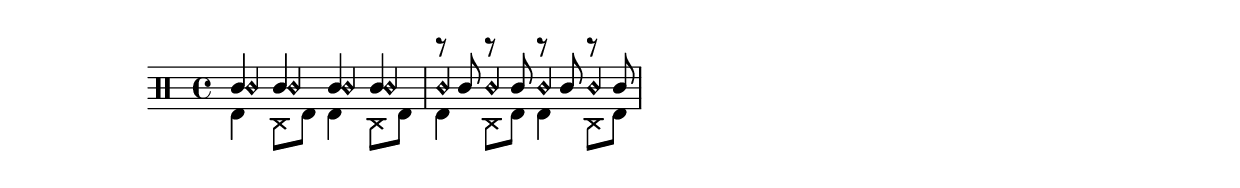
\version "2.22.1"
\language français
\include "../../0_drum_style_perso.ly"


up = \drummode {
  rb4 rb rb rb
  r8 rb r rb r rb r rb
}

middle = \drummode {
  \override Stem.details.lengths = #'(2)
  ss4 ss ss ss
  ss ss ss ss
}

down = \drummode {
  bd4 hhp8 bd bd4 hhp8 bd
  bd4 hhp8 bd bd4 hhp8 bd
}

\score {
  <<
		\new DrumStaff
	<<
	  \set DrumStaff.drumStyleTable = #(alist->hash-table mydrums)
	  \new DrumVoice { \voiceOne \up }
	  \new DrumVoice { \voiceThree \middle }
	  \new DrumVoice { \voiceTwo \down }
	>>
  >>
}
